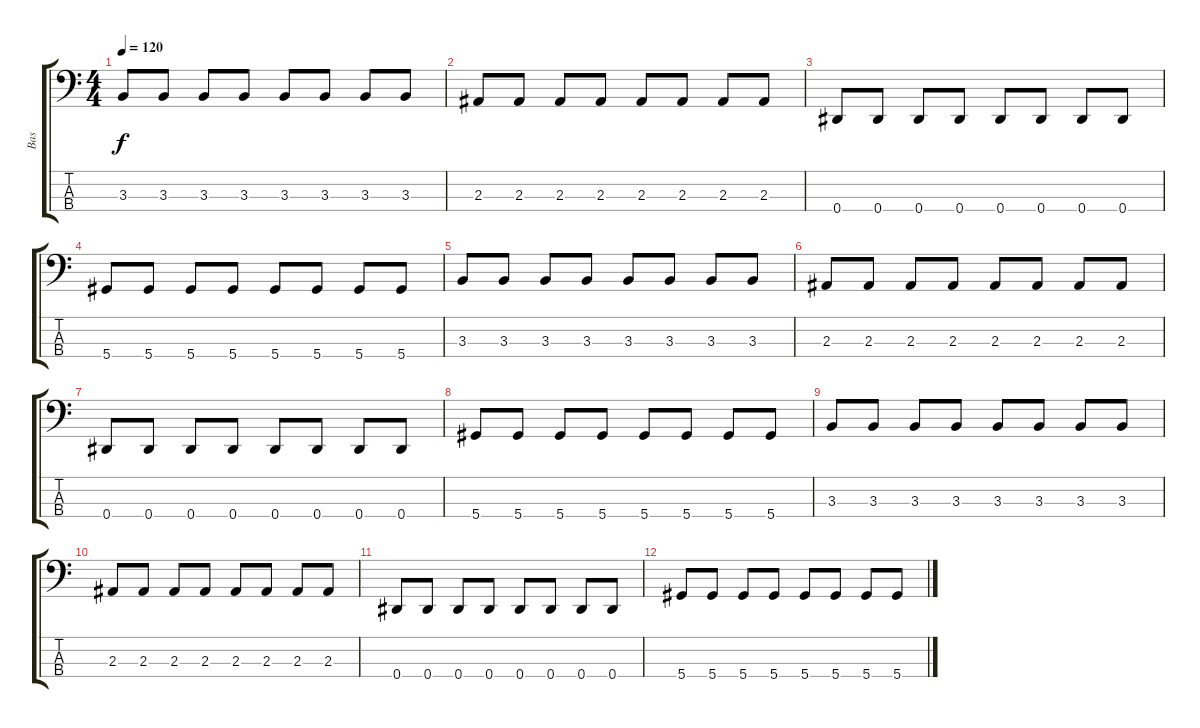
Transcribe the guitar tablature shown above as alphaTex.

\track ("Bas" "Bas") {instrument electricbasspick}
\staff {score tabs}
\tuning (Gb2 Db2 Ab1 Eb1) {hide}
\ts (4 4)
\tempo 120
\clef f4
\ks c
3.3.8{dy f} 3.3.8 3.3.8 3.3.8 3.3.8 3.3.8 3.3.8 3.3.8 |
2.3.8 2.3.8 2.3.8 2.3.8 2.3.8 2.3.8 2.3.8 2.3.8 |
0.4.8 0.4.8 0.4.8 0.4.8 0.4.8 0.4.8 0.4.8 0.4.8 |
5.4.8 5.4.8 5.4.8 5.4.8 5.4.8 5.4.8 5.4.8 5.4.8 |
3.3.8 3.3.8 3.3.8 3.3.8 3.3.8 3.3.8 3.3.8 3.3.8 |
2.3.8 2.3.8 2.3.8 2.3.8 2.3.8 2.3.8 2.3.8 2.3.8 |
0.4.8 0.4.8 0.4.8 0.4.8 0.4.8 0.4.8 0.4.8 0.4.8 |
5.4.8 5.4.8 5.4.8 5.4.8 5.4.8 5.4.8 5.4.8 5.4.8 |
3.3.8 3.3.8 3.3.8 3.3.8 3.3.8 3.3.8 3.3.8 3.3.8 |
2.3.8 2.3.8 2.3.8 2.3.8 2.3.8 2.3.8 2.3.8 2.3.8 |
0.4.8 0.4.8 0.4.8 0.4.8 0.4.8 0.4.8 0.4.8 0.4.8 |
5.4.8 5.4.8 5.4.8 5.4.8 5.4.8 5.4.8 5.4.8 5.4.8
